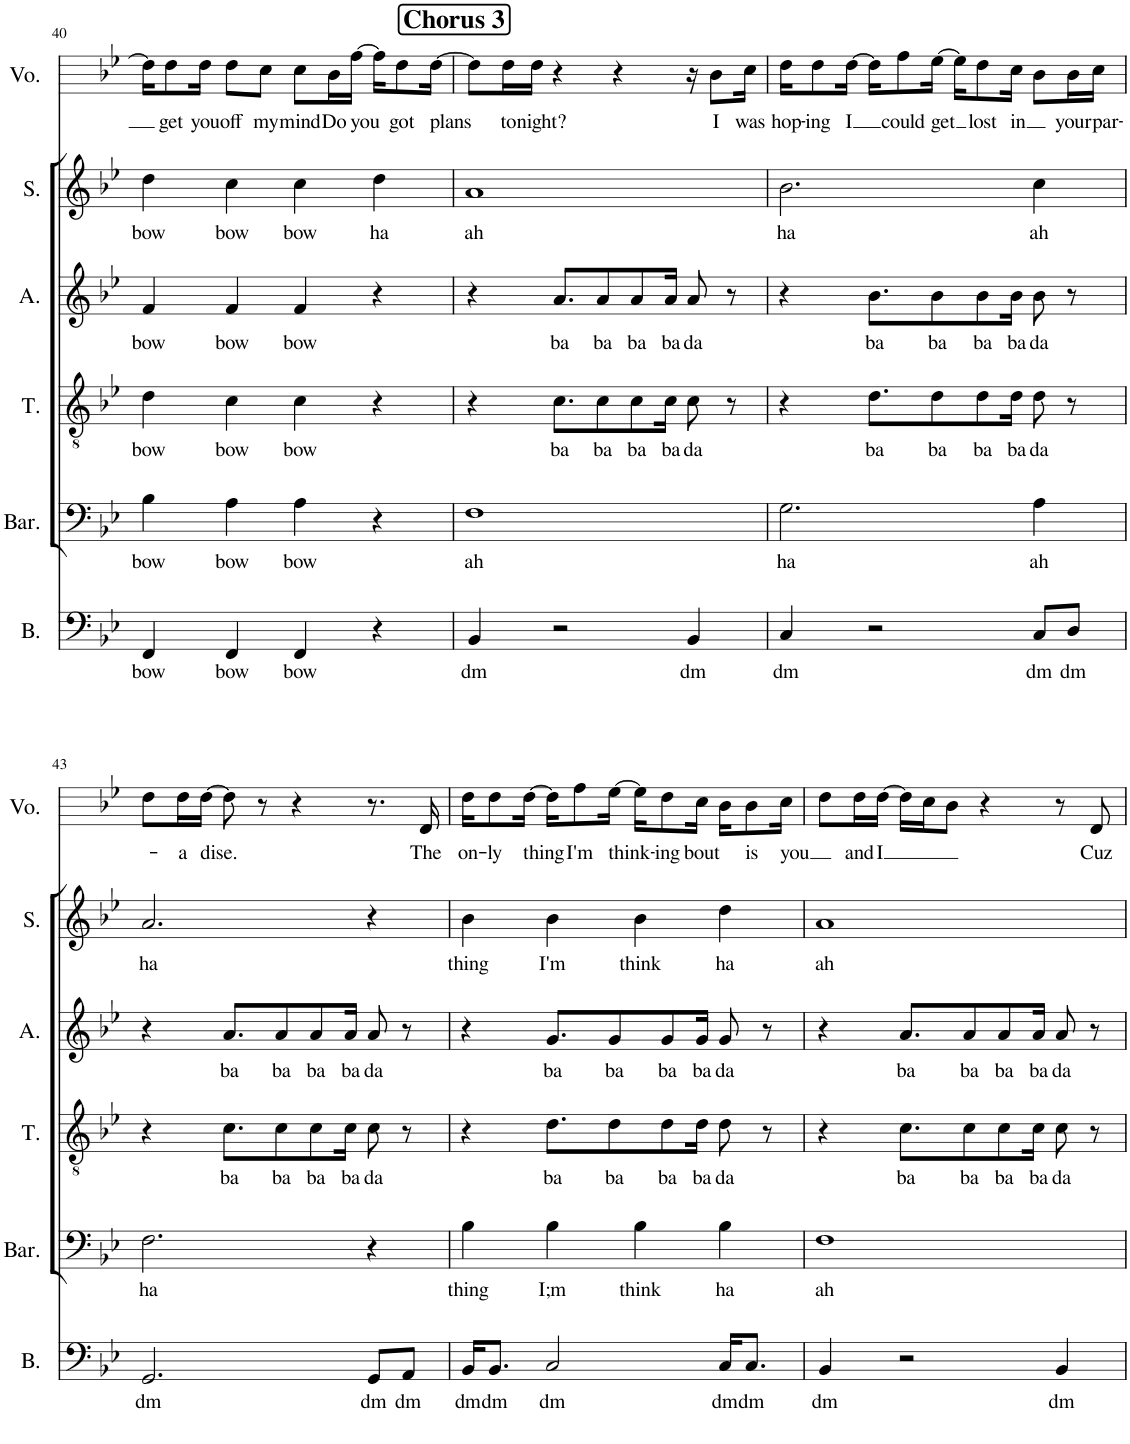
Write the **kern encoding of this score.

**kern	**text	**kern	**text	**kern	**text	**kern	**text	**kern	**text	**kern	**text
*part6	*part6	*part5	*part5	*part4	*part4	*part3	*part3	*part2	*part2	*part1	*part1
*staff6	*staff6	*staff5	*staff5	*staff4	*staff4	*staff3	*staff3	*staff2	*staff2	*staff1	*staff1
*I"Bass	*	*I"Baritone	*	*I"Tenor	*	*I"Alto	*	*I"Soprano	*	*I"Voice	*
*I'B.	*	*I'Bar.	*	*I'T.	*	*I'A.	*	*I'S.	*	*I'Vo.	*
!!LO:PB:g=z
*clefF4	*	*clefF4	*	*clefGv2	*	*clefG2	*	*clefG2	*	*clefGv2	*
*k[b-e-]	*	*k[b-e-]	*	*k[b-e-]	*	*k[b-e-]	*	*k[b-e-]	*	*k[b-e-]	*
*M4/4	*	*M4/4	*	*M4/4	*	*M4/4	*	*M4/4	*	*M4/4	*
=40	=40	=40	=40	=40	=40	=40	=40	=40	=40	=40	=40
!	!LO:LY:b	!	!LO:LY:b	!	!LO:LY:b	!	!LO:LY:b	!	!LO:LY:b	!	!
4FF/	bow	4B-\	bow	4d\	bow	4f/	bow	4dd\	bow	16d\KL]	.
!	!	!	!	!	!	!	!	!	!	!	!LO:LY:b
.	.	.	.	.	.	.	.	.	.	8d\	get
!	!	!	!	!	!	!	!	!	!	!	!LO:LY:b
.	.	.	.	.	.	.	.	.	.	16d\Jk	you
!	!LO:LY:b	!	!LO:LY:b	!	!LO:LY:b	!	!LO:LY:b	!	!LO:LY:b	!	!LO:LY:b
4FF/	bow	4A\	bow	4c\	bow	4f/	bow	4cc\	bow	8d\L	off
!	!	!	!	!	!	!	!	!	!	!	!LO:LY:b
.	.	.	.	.	.	.	.	.	.	8c\J	my
!	!LO:LY:b	!	!LO:LY:b	!	!LO:LY:b	!	!LO:LY:b	!	!LO:LY:b	!	!LO:LY:b
4FF/	bow	4A\	bow	4c\	bow	4f/	bow	4cc\	bow	8c\L	mind
!	!	!	!	!	!	!	!	!	!	!	!LO:LY:b
.	.	.	.	.	.	.	.	.	.	16B-\L	Do
!	!	!	!	!	!	!	!	!	!	!	!LO:LY:b
.	.	.	.	.	.	.	.	.	.	[16f\JJ	you
!	!	!	!	!	!	!	!	!	!LO:LY:b	!	!
4r	.	4r	.	4r	.	4r	.	4dd\	ha	16f\KL]	.
!	!	!	!	!	!	!	!	!	!	!	!LO:LY:b
.	.	.	.	.	.	.	.	.	.	8d\	got
!	!	!	!	!	!	!	!	!	!	!	!LO:LY:b
.	.	.	.	.	.	.	.	.	.	[16d\Jk	plans
!!LO:REH:place=s1:a:B:cj:fs=14:t=Chorus 3
=41	=41	=41	=41	=41	=41	=41	=41	=41	=41	=41	=41
!	!LO:LY:b	!	!LO:LY:b	!	!	!	!	!	!LO:LY:b	!	!
4BB-/	dm	1F	ah	4r	.	4r	.	1a	ah	8d\L]	.
!	!	!	!	!	!	!	!	!	!	!	!LO:LY:b
.	.	.	.	.	.	.	.	.	.	16d\L	to
!	!	!	!	!	!	!	!	!	!	!	!LO:LY:b
.	.	.	.	.	.	.	.	.	.	16d\JJ	night?
!	!	!	!	!	!LO:LY:b	!	!LO:LY:b	!	!	!	!
2r	.	.	.	8.c\L	ba	8.a/L	ba	.	.	4r	.
!	!	!	!	!	!LO:LY:b	!	!LO:LY:b	!	!	!	!
.	.	.	.	8c\	ba	8a/	ba	.	.	.	.
.	.	.	.	.	.	.	.	.	.	4r	.
!	!	!	!	!	!LO:LY:b	!	!LO:LY:b	!	!	!	!
.	.	.	.	8c\	ba	8a/	ba	.	.	.	.
!	!	!	!	!	!LO:LY:b	!	!LO:LY:b	!	!	!	!
.	.	.	.	16c\Jk	ba	16a/Jk	ba	.	.	.	.
!	!LO:LY:b	!	!	!	!LO:LY:b	!	!LO:LY:b	!	!	!	!
4BB-/	dm	.	.	8c\	da	8a/	da	.	.	16r	.
!	!	!	!	!	!	!	!	!	!	!	!LO:LY:b
.	.	.	.	.	.	.	.	.	.	8B-\L	I
.	.	.	.	8r	.	8r	.	.	.	.	.
!	!	!	!	!	!	!	!	!	!	!	!LO:LY:b
.	.	.	.	.	.	.	.	.	.	16c\Jk	was
=42	=42	=42	=42	=42	=42	=42	=42	=42	=42	=42	=42
!	!LO:LY:b	!	!LO:LY:b	!	!	!	!	!	!LO:LY:b	!	!LO:LY:b
4C/	dm	2.G\	ha	4r	.	4r	.	2.b-\	ha	16d\KL	hop-
!	!	!	!	!	!	!	!	!	!	!	!LO:LY:b
.	.	.	.	.	.	.	.	.	.	8d\	-ing
!	!	!	!	!	!	!	!	!	!	!	!LO:LY:b
.	.	.	.	.	.	.	.	.	.	[16d\Jk	I
!	!	!	!	!	!LO:LY:b	!	!LO:LY:b	!	!	!	!
2r	.	.	.	8.d\L	ba	8.b-\L	ba	.	.	16d\KL]	.
!	!	!	!	!	!	!	!	!	!	!	!LO:LY:b
.	.	.	.	.	.	.	.	.	.	8f\	could
!	!	!	!	!	!LO:LY:b	!	!LO:LY:b	!	!	!	!LO:LY:b
.	.	.	.	8d\	ba	8b-\	ba	.	.	[16e-\Jk	get
.	.	.	.	.	.	.	.	.	.	16e-\KL]	.
!	!	!	!	!	!LO:LY:b	!	!LO:LY:b	!	!	!	!LO:LY:b
.	.	.	.	8d\	ba	8b-\	ba	.	.	8d\	lost
!	!	!	!	!	!LO:LY:b	!	!LO:LY:b	!	!	!	!LO:LY:b
.	.	.	.	16d\Jk	ba	16b-\Jk	ba	.	.	16c\Jk	in
!	!LO:LY:b	!	!LO:LY:b	!	!LO:LY:b	!	!LO:LY:b	!	!LO:LY:b	!	!
8C/L	dm	4A\	ah	8d\	da	8b-\	da	4cc\	ah	8B-\L	.
!	!LO:LY:b	!	!	!	!	!	!	!	!	!	!LO:LY:b
8D/J	dm	.	.	8r	.	8r	.	.	.	16B-\L	your
!	!	!	!	!	!	!	!	!	!	!	!LO:LY:b
.	.	.	.	.	.	.	.	.	.	16c\JJ	par-
!!LO:LB:g=z
=43	=43	=43	=43	=43	=43	=43	=43	=43	=43	=43	=43
!	!LO:LY:b	!	!LO:LY:b	!	!	!	!	!	!LO:LY:b	!	!
2.GG/	dm	2.F\	ha	4r	.	4r	.	2.a/	ha	8d\L	.
!	!	!	!	!	!	!	!	!	!	!	!LO:LY:b
.	.	.	.	.	.	.	.	.	.	16d\L	-a
!	!	!	!	!	!	!	!	!	!	!	!LO:LY:b
.	.	.	.	.	.	.	.	.	.	[16d\JJ	dise.
!	!	!	!	!	!LO:LY:b	!	!LO:LY:b	!	!	!	!
.	.	.	.	8.c\L	ba	8.a/L	ba	.	.	8d\]	.
.	.	.	.	.	.	.	.	.	.	8r	.
!	!	!	!	!	!LO:LY:b	!	!LO:LY:b	!	!	!	!
.	.	.	.	8c\	ba	8a/	ba	.	.	.	.
.	.	.	.	.	.	.	.	.	.	4r	.
!	!	!	!	!	!LO:LY:b	!	!LO:LY:b	!	!	!	!
.	.	.	.	8c\	ba	8a/	ba	.	.	.	.
!	!	!	!	!	!LO:LY:b	!	!LO:LY:b	!	!	!	!
.	.	.	.	16c\Jk	ba	16a/Jk	ba	.	.	.	.
!	!LO:LY:b	!	!	!	!LO:LY:b	!	!LO:LY:b	!	!	!	!
8GG/L	dm	4r	.	8c\	da	8a/	da	4r	.	8.r	.
!	!LO:LY:b	!	!	!	!	!	!	!	!	!	!
8AA/J	dm	.	.	8r	.	8r	.	.	.	.	.
!	!	!	!	!	!	!	!	!	!	!	!LO:LY:b
.	.	.	.	.	.	.	.	.	.	16D/	The
=44	=44	=44	=44	=44	=44	=44	=44	=44	=44	=44	=44
!	!LO:LY:b	!	!LO:LY:b	!	!	!	!	!	!LO:LY:b	!	!LO:LY:b
16BB-/KL	dm	4B-\	thing	4r	.	4r	.	4b-\	thing	16d\KL	on-
!	!LO:LY:b	!	!	!	!	!	!	!	!	!	!LO:LY:b
8.BB-/J	dm	.	.	.	.	.	.	.	.	8d\	-ly
!	!	!	!	!	!	!	!	!	!	!	!LO:LY:b
.	.	.	.	.	.	.	.	.	.	[16d\Jk	thing
!	!LO:LY:b	!	!LO:LY:b	!	!LO:LY:b	!	!LO:LY:b	!	!LO:LY:b	!	!
2C/	dm	4B-\	I;m	8.d\L	ba	8.g/L	ba	4b-\	I'm	16d\KL]	.
!	!	!	!	!	!	!	!	!	!	!	!LO:LY:b
.	.	.	.	.	.	.	.	.	.	8f\	I'm
!	!	!	!	!	!LO:LY:b	!	!LO:LY:b	!	!	!	!LO:LY:b
.	.	.	.	8d\	ba	8g/	ba	.	.	[16e-\Jk	think-
!	!	!	!LO:LY:b	!	!	!	!	!	!LO:LY:b	!	!
.	.	4B-\	think	.	.	.	.	4b-\	think	16e-\KL]	.
!	!	!	!	!	!LO:LY:b	!	!LO:LY:b	!	!	!	!LO:LY:b
.	.	.	.	8d\	ba	8g/	ba	.	.	8d\	-ing
!	!	!	!	!	!LO:LY:b	!	!LO:LY:b	!	!	!	!LO:LY:b
.	.	.	.	16d\Jk	ba	16g/Jk	ba	.	.	16c\Jk	bout
!	!LO:LY:b	!	!LO:LY:b	!	!LO:LY:b	!	!LO:LY:b	!	!LO:LY:b	!	!
16C/KL	dm	4B-\	ha	8d\	da	8g/	da	4dd\	ha	16B-\KL	.
!	!LO:LY:b	!	!	!	!	!	!	!	!	!	!LO:LY:b
8.C/J	dm	.	.	.	.	.	.	.	.	8B-\	is
.	.	.	.	8r	.	8r	.	.	.	.	.
!	!	!	!	!	!	!	!	!	!	!	!LO:LY:b
.	.	.	.	.	.	.	.	.	.	16c\Jk	you
=45	=45	=45	=45	=45	=45	=45	=45	=45	=45	=45	=45
!	!LO:LY:b	!	!LO:LY:b	!	!	!	!	!	!LO:LY:b	!	!
4BB-/	dm	1F	ah	4r	.	4r	.	1a	ah	8d\L	.
!	!	!	!	!	!	!	!	!	!	!	!LO:LY:b
.	.	.	.	.	.	.	.	.	.	16d\L	and
!	!	!	!	!	!	!	!	!	!	!	!LO:LY:b
.	.	.	.	.	.	.	.	.	.	[16d\JJ	I
!	!	!	!	!	!LO:LY:b	!	!LO:LY:b	!	!	!	!
2r	.	.	.	8.c\L	ba	8.a/L	ba	.	.	16d\LL]	.
.	.	.	.	.	.	.	.	.	.	16c\J	.
.	.	.	.	.	.	.	.	.	.	8B-\J	.
!	!	!	!	!	!LO:LY:b	!	!LO:LY:b	!	!	!	!
.	.	.	.	8c\	ba	8a/	ba	.	.	.	.
.	.	.	.	.	.	.	.	.	.	4r	.
!	!	!	!	!	!LO:LY:b	!	!LO:LY:b	!	!	!	!
.	.	.	.	8c\	ba	8a/	ba	.	.	.	.
!	!	!	!	!	!LO:LY:b	!	!LO:LY:b	!	!	!	!
.	.	.	.	16c\Jk	ba	16a/Jk	ba	.	.	.	.
!	!LO:LY:b	!	!	!	!LO:LY:b	!	!LO:LY:b	!	!	!	!
4BB-/	dm	.	.	8c\	da	8a/	da	.	.	8r	.
!	!	!	!	!	!	!	!	!	!	!	!LO:LY:b
.	.	.	.	8r	.	8r	.	.	.	8D/	Cuz
=	=	=	=	=	=	=	=	=	=	=	=
*-	*-	*-	*-	*-	*-	*-	*-	*-	*-	*-	*-
